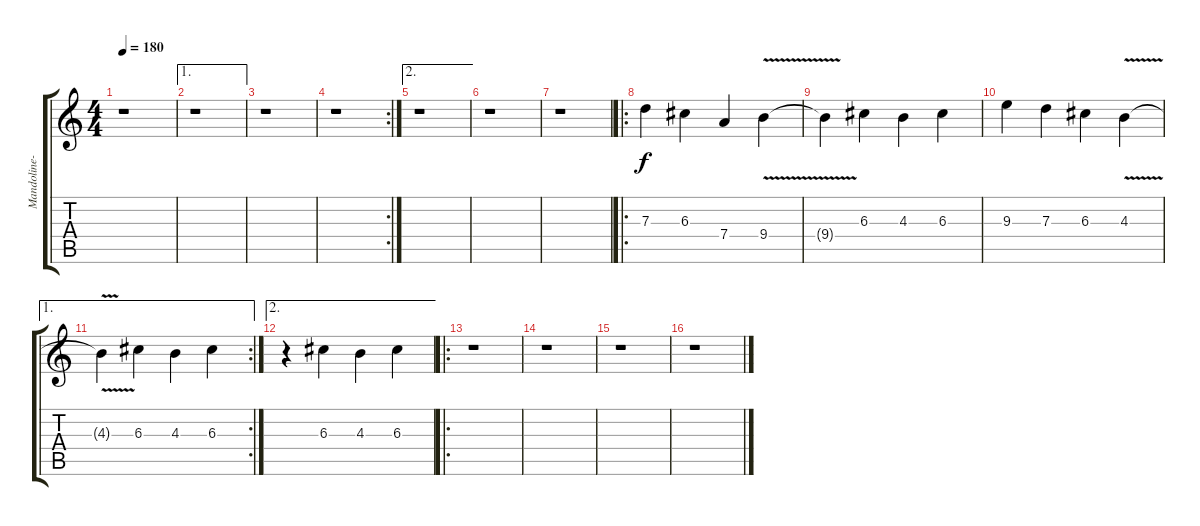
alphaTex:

\track ("Mandoline-add. guitar" "Mandoline-") {instrument acousticguitarsteel}
\staff {score tabs}
\tuning (E4 B3 G3 D3 A2 E2) {hide}
\ts (4 4)
\tempo 180
\clef g2
\ks c
r.1{dy f} |
\ae 1
r.1 |
r.1 |
\rc 2
r.1 |
\ae 2
r.1 |
r.1 |
r.1 |
\ro
7.3.4{volume 13 balance 10 instrument overdrivenguitar} 6.3.4 7.4.4 9.4{v}.4 |
9.4{t}.4 6.3.4 4.3.4 6.3.4 |
9.3.4 7.3.4 6.3.4 4.3{v}.4 |
\ae 1
\rc 2
4.3{t}.4 6.3.4 4.3.4 6.3.4 |
\ae 2
r.4 6.3.4 4.3.4 6.3.4 |
\ro
r.1 |
r.1 |
r.1 |
r.1
